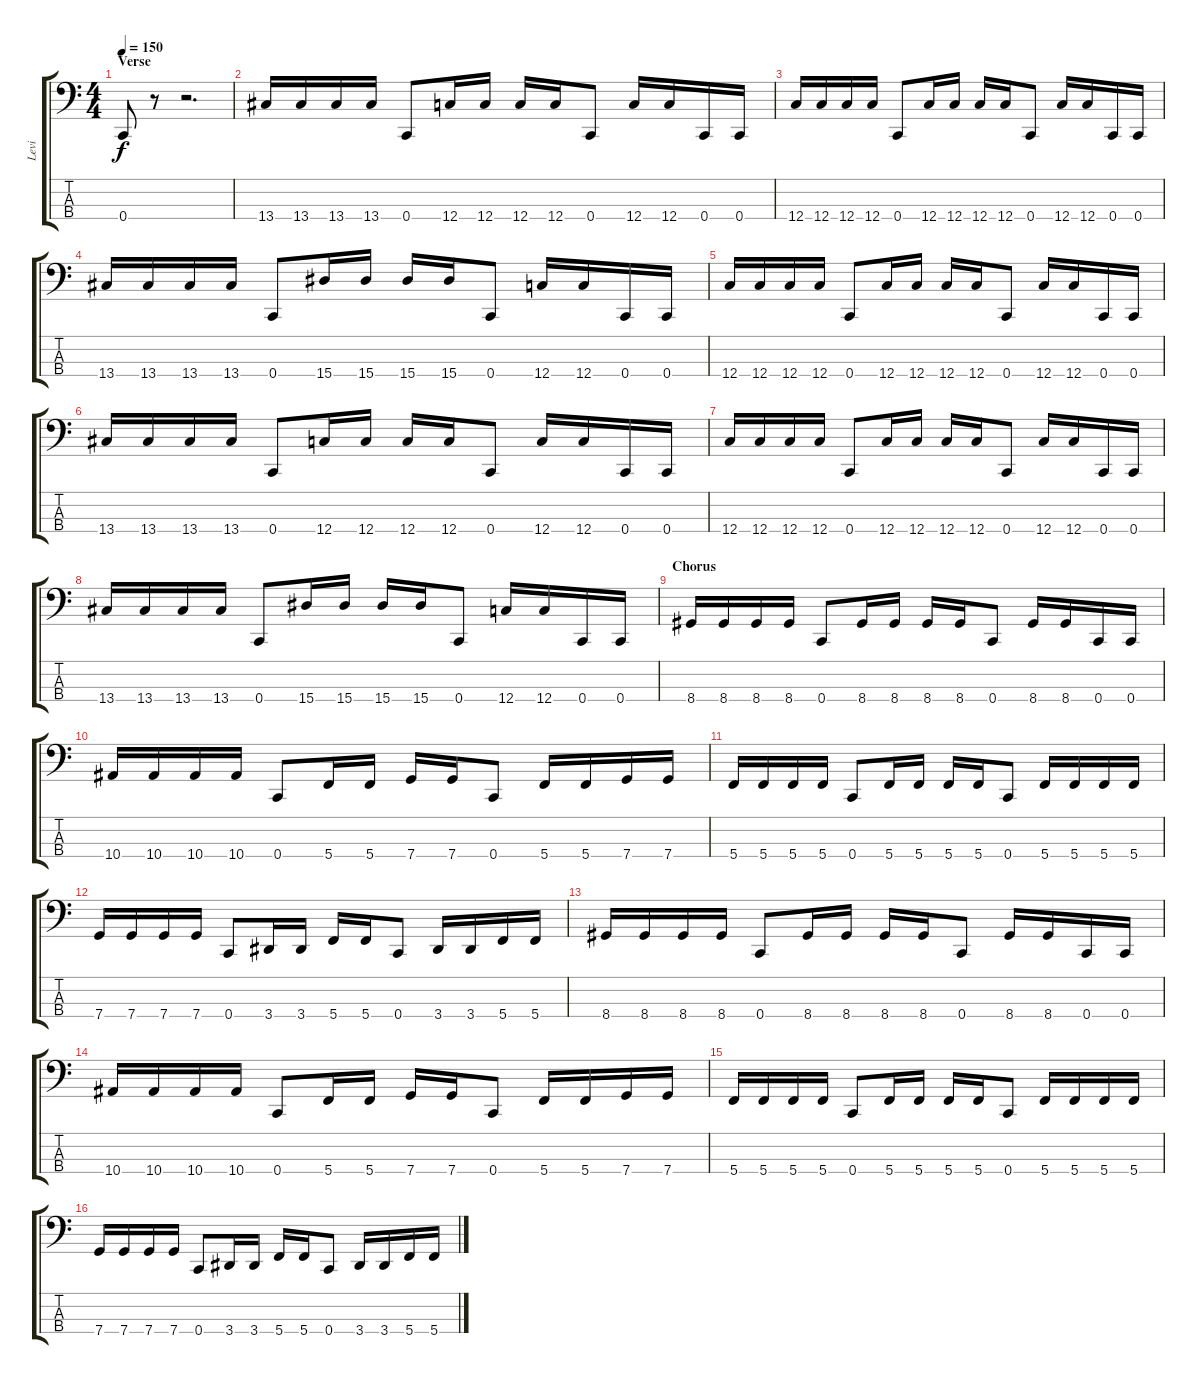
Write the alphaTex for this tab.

\track ("Levi" "Levi") {instrument electricbasspick}
\staff {score tabs}
\tuning (F2 C2 G1 C1) {hide}
\ts (4 4)
\section ("" "Verse")
\tempo 150
\clef f4
\ks c
0.4.8{dy f} r.8 r.2{d} |
13.4.16 13.4.16 13.4.16 13.4.16 0.4.8 12.4.16 12.4.16 12.4.16 12.4.16 0.4.8 12.4.16 12.4.16 0.4.16 0.4.16 |
12.4.16 12.4.16 12.4.16 12.4.16 0.4.8 12.4.16 12.4.16 12.4.16 12.4.16 0.4.8 12.4.16 12.4.16 0.4.16 0.4.16 |
13.4.16 13.4.16 13.4.16 13.4.16 0.4.8 15.4.16 15.4.16 15.4.16 15.4.16 0.4.8 12.4.16 12.4.16 0.4.16 0.4.16 |
12.4.16 12.4.16 12.4.16 12.4.16 0.4.8 12.4.16 12.4.16 12.4.16 12.4.16 0.4.8 12.4.16 12.4.16 0.4.16 0.4.16 |
13.4.16 13.4.16 13.4.16 13.4.16 0.4.8 12.4.16 12.4.16 12.4.16 12.4.16 0.4.8 12.4.16 12.4.16 0.4.16 0.4.16 |
12.4.16 12.4.16 12.4.16 12.4.16 0.4.8 12.4.16 12.4.16 12.4.16 12.4.16 0.4.8 12.4.16 12.4.16 0.4.16 0.4.16 |
13.4.16 13.4.16 13.4.16 13.4.16 0.4.8 15.4.16 15.4.16 15.4.16 15.4.16 0.4.8 12.4.16 12.4.16 0.4.16 0.4.16 |
\section ("" "Chorus")
8.4.16 8.4.16 8.4.16 8.4.16 0.4.8 8.4.16 8.4.16 8.4.16 8.4.16 0.4.8 8.4.16 8.4.16 0.4.16 0.4.16 |
10.4.16 10.4.16 10.4.16 10.4.16 0.4.8 5.4.16 5.4.16 7.4.16 7.4.16 0.4.8 5.4.16 5.4.16 7.4.16 7.4.16 |
5.4.16 5.4.16 5.4.16 5.4.16 0.4.8 5.4.16 5.4.16 5.4.16 5.4.16 0.4.8 5.4.16 5.4.16 5.4.16 5.4.16 |
7.4.16 7.4.16 7.4.16 7.4.16 0.4.8 3.4.16 3.4.16 5.4.16 5.4.16 0.4.8 3.4.16 3.4.16 5.4.16 5.4.16 |
8.4.16 8.4.16 8.4.16 8.4.16 0.4.8 8.4.16 8.4.16 8.4.16 8.4.16 0.4.8 8.4.16 8.4.16 0.4.16 0.4.16 |
10.4.16 10.4.16 10.4.16 10.4.16 0.4.8 5.4.16 5.4.16 7.4.16 7.4.16 0.4.8 5.4.16 5.4.16 7.4.16 7.4.16 |
5.4.16 5.4.16 5.4.16 5.4.16 0.4.8 5.4.16 5.4.16 5.4.16 5.4.16 0.4.8 5.4.16 5.4.16 5.4.16 5.4.16 |
7.4.16 7.4.16 7.4.16 7.4.16 0.4.8 3.4.16 3.4.16 5.4.16 5.4.16 0.4.8 3.4.16 3.4.16 5.4.16 5.4.16
